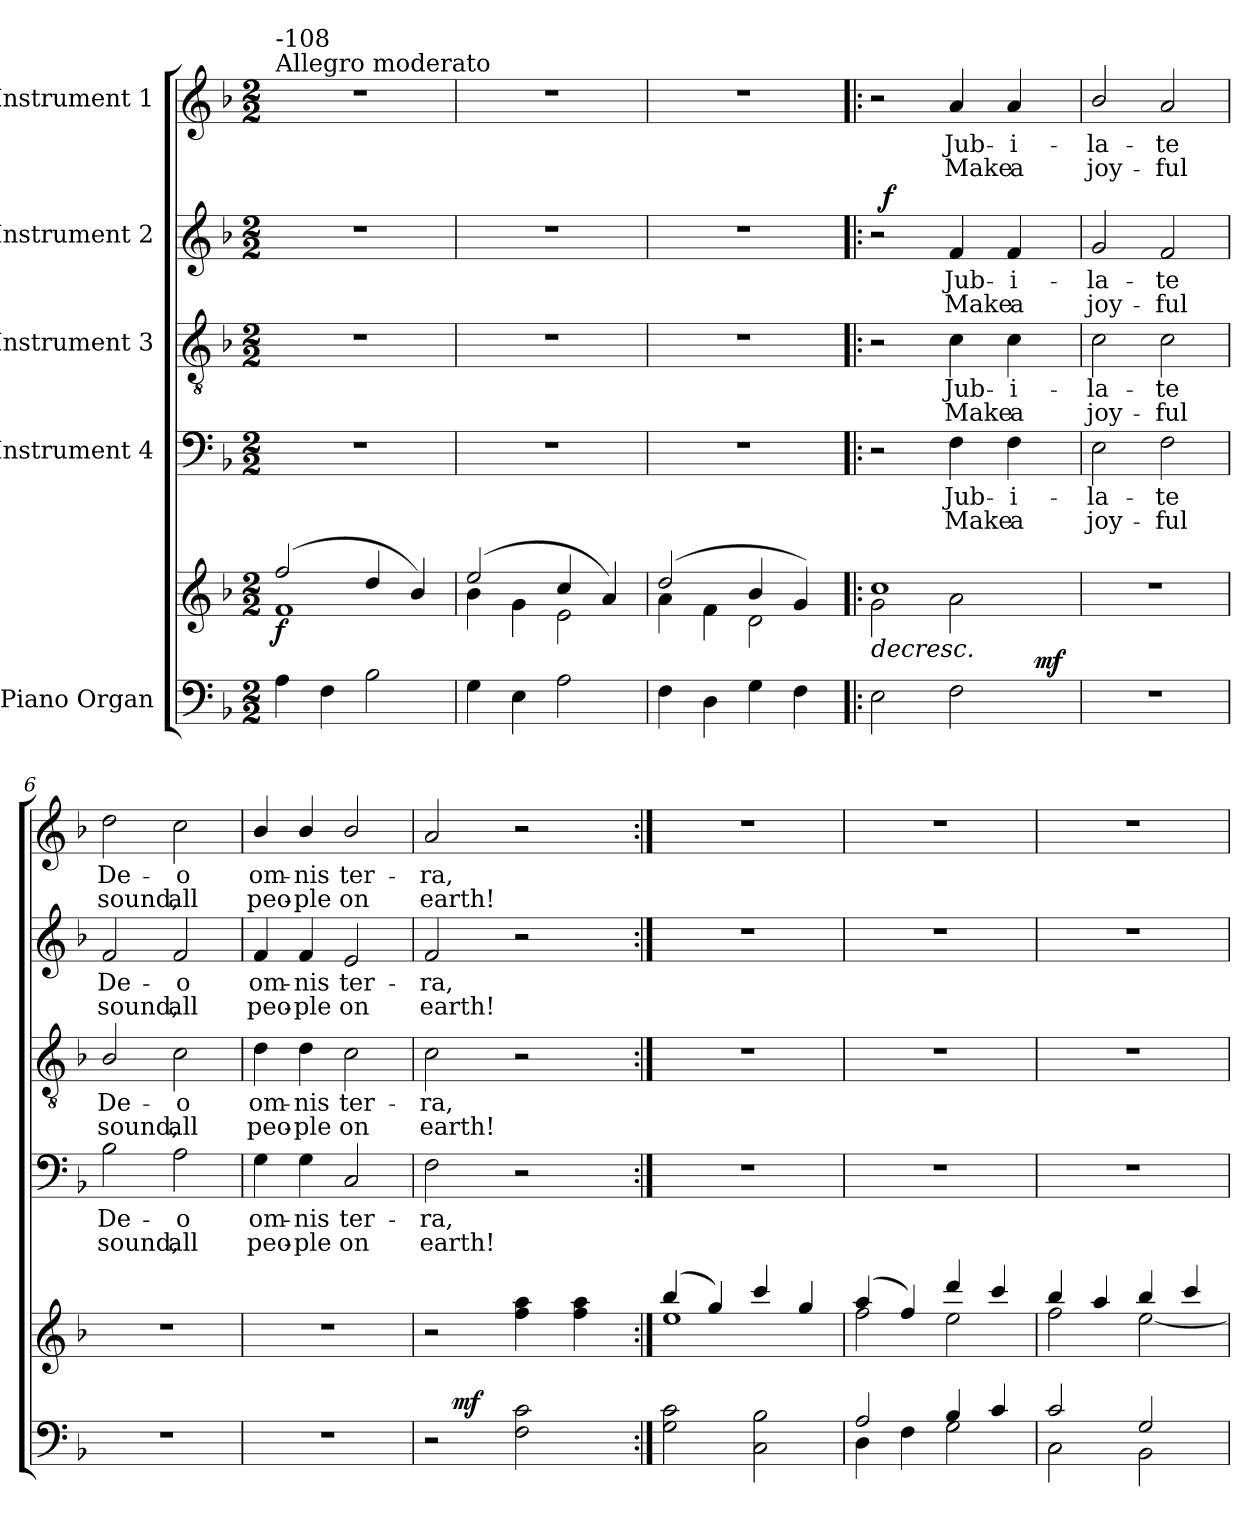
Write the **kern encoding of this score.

**kern	**kern	**dynam	**kern	**text	**text	**kern	**text	**text	**kern	**text	**text	**dynam	**kern	**text	**text
*part5	*part5	*part5	*part4	*part4	*part4	*part3	*part3	*part3	*part2	*part2	*part2	*part2	*part1	*part1	*part1
*staff6	*staff5	*staff5/6	*staff4	*staff4	*staff4	*staff3	*staff3	*staff3	*staff2	*staff2	*staff2	*staff2	*staff1	*staff1	*staff1
*I"Piano Organ	*	*	*I"Instrument 4	*	*	*I"Instrument 3	*	*	*I"Instrument 2	*	*	*	*I"Instrument 1	*	*
!!LO:PB:g=z
*stria5	*stria5	*	*stria5	*	*	*stria5	*	*	*stria5	*	*	*	*stria5	*	*
*clefF4	*clefG2	*	*clefF4	*	*	*clefGv2	*	*	*clefG2	*	*	*	*clefG2	*	*
*k[b-]	*k[b-]	*	*k[b-]	*	*	*k[b-]	*	*	*k[b-]	*	*	*	*k[b-]	*	*
*F:	*F:	*	*F:	*	*	*F:	*	*	*F:	*	*	*	*F:	*	*
*M2/2	*M2/2	*	*M2/2	*	*	*M2/2	*	*	*M2/2	*	*	*	*M2/2	*	*
*MM192	*MM192	*	*MM192	*	*	*MM192	*	*	*MM192	*	*	*	*MM192	*	*
=1	=1	=1	=1	=1	=1	=1	=1	=1	=1	=1	=1	=1	=1	=1	=1
*	*^	*	*	*	*	*	*	*	*	*	*	*	*	*	*
!	!	!	!	!	!	!	!	!	!	!	!	!	!	!LO:TX:a:t=Allegro moderato	!	!
!	!	!	!	!	!	!	!	!	!	!	!	!	!	!LO:TX:a:t=-108	!	!
!	!	!	!LO:DY:b	!	!	!	!	!	!	!	!	!	!	!	!	!
4A\	(>2ff/	1f	f	1r	.	.	1r	.	.	1r	.	.	.	1r	.	.
4F\	.	.	.	.	.	.	.	.	.	.	.	.	.	.	.	.
2B-\	4dd/	.	.	.	.	.	.	.	.	.	.	.	.	.	.	.
.	4b-/)	.	.	.	.	.	.	.	.	.	.	.	.	.	.	.
=2	=2	=2	=2	=2	=2	=2	=2	=2	=2	=2	=2	=2	=2	=2	=2	=2
4G\	(>2ee/	4b-\	.	1r	.	.	1r	.	.	1r	.	.	.	1r	.	.
4E\	.	4g\	.	.	.	.	.	.	.	.	.	.	.	.	.	.
2A\	4cc/	2e\	.	.	.	.	.	.	.	.	.	.	.	.	.	.
.	4a/)	.	.	.	.	.	.	.	.	.	.	.	.	.	.	.
=3	=3	=3	=3	=3	=3	=3	=3	=3	=3	=3	=3	=3	=3	=3	=3	=3
4F\	(>2dd/	4a\	.	1r	.	.	1r	.	.	1r	.	.	.	1r	.	.
4D\	.	4f\	.	.	.	.	.	.	.	.	.	.	.	.	.	.
4G\	4b-/	2d\	.	.	.	.	.	.	.	.	.	.	.	.	.	.
4F\	4g/)	.	.	.	.	.	.	.	.	.	.	.	.	.	.	.
=4!|:	=4!|:	=4!|:	=4!|:	=4!|:	=4!|:	=4!|:	=4!|:	=4!|:	=4!|:	=4!|:	=4!|:	=4!|:	=4!|:	=4!|:	=4!|:	=4!|:
!	!	!	!LO:HP:b	!	!	!	!	!	!	!	!	!	!	!	!	!
*^	*	*	*	*	*	*	*	*	*	*^	*	*	*	*	*	*
2E\	2ryy	1cc	2g\	>	2r	.	.	2r	.	.	2r	32ryy	.	.	.	2r	.	.
!	!	!	!	!	!	!	!	!	!	!	!	!	!	!	!LO:DY:b	!	!	!
.	.	.	.	.	.	.	.	.	.	.	.	2ryy	.	.	f	.	.	.
!	!	!	!	!	!	!LO:LY:b:cj	!LO:LY:b:cj	!	!LO:LY:b:cj	!LO:LY:b:cj	!	!	!LO:LY:b:cj	!LO:LY:b:cj	!	!	!LO:LY:b:cj	!LO:LY:b:cj
2F\	4ryy	.	2a\	.	4F\	Jub-	-Make	4c\	Jub-	-Make	4f/	.	Jub-	-Make	.	4a/	Jub-	-Make
.	.	.	.	.	.	.	.	.	.	.	.	4...ryy	.	.	.	.	.	.
!	!	!	!	!	!	!LO:LY:b:cj	!LO:LY:b:cj	!	!LO:LY:b:cj	!LO:LY:b:cj	!	!	!LO:LY:b:cj	!LO:LY:b:cj	!	!	!LO:LY:b:cj	!LO:LY:b:cj
.	16ryy	.	.	.	4F\	i-	-a	4c\	i-	-a	4f/	.	i-	-a	.	4a/	i-	-a
.	64ryy	.	.	.	.	.	.	.	.	.	.	.	.	.	.	.	.	.
!	!	!	!	!LO:DY:a=2	!	!	!	!	!	!	!	!	!	!	!	!	!	!
.	8ryy	.	.	mf	.	.	.	.	.	.	.	.	.	.	.	.	.	.
.	32.ryy	.	.	.	.	.	.	.	.	.	.	.	.	.	.	.	.	.
*	*	*v	*v	*	*	*	*	*	*	*	*	*	*	*	*	*	*	*
.	.	.	]	.	.	.	.	.	.	.	.	.	.	.	.	.	.
=5	=5	=5	=5	=5	=5	=5	=5	=5	=5	=5	=5	=5	=5	=5	=5	=5	=5
!	!	!	!	!	!LO:LY:b:cj	!LO:LY:b:cj	!	!LO:LY:b:cj	!LO:LY:b:cj	!	!	!LO:LY:b:cj	!LO:LY:b:cj	!	!	!LO:LY:b:cj	!LO:LY:b:cj
*v	*v	*	*	*	*	*	*	*	*	*v	*v	*	*	*	*	*	*
1r	1r	.	2E\	la-	-joy-	2c\	la-	-joy-	2g/	la-	-joy-	.	2b-/	la-	-joy-
!	!	!	!	!LO:LY:b:cj	!LO:LY:b:cj	!	!LO:LY:b:cj	!LO:LY:b:cj	!	!LO:LY:b:cj	!LO:LY:b:cj	!	!	!LO:LY:b:cj	!LO:LY:b:cj
.	.	.	2F\	-te	ful	2c\	-te	ful	2f/	-te	ful	.	2a/	-te	ful
!!LO:LB:g=z
=6	=6	=6	=6	=6	=6	=6	=6	=6	=6	=6	=6	=6	=6	=6	=6
!	!	!	!	!LO:LY:b:cj	!LO:LY:b:cj	!	!LO:LY:b:cj	!LO:LY:b:cj	!	!LO:LY:b:cj	!LO:LY:b:cj	!	!	!LO:LY:b:cj	!LO:LY:b:cj
1r	1r	.	2B-\	De-	-sound,	2B-/	De-	-sound,	2f/	De-	-sound,	.	2dd\	De-	-sound,
!	!	!	!	!LO:LY:b:cj	!LO:LY:b:cj	!	!LO:LY:b:cj	!LO:LY:b:cj	!	!LO:LY:b:cj	!LO:LY:b:cj	!	!	!LO:LY:b:cj	!LO:LY:b:cj
.	.	.	2A\	o	all	2c\	o	all	2f/	o	all	.	2cc\	o	all
=7	=7	=7	=7	=7	=7	=7	=7	=7	=7	=7	=7	=7	=7	=7	=7
!	!	!	!	!LO:LY:b:cj	!LO:LY:b:cj	!	!LO:LY:b:cj	!LO:LY:b:cj	!	!LO:LY:b:cj	!LO:LY:b:cj	!	!	!LO:LY:b:cj	!LO:LY:b:cj
1r	1r	.	4G\	om-	-peo-	4d\	om-	-peo-	4f/	om-	-peo-	.	4b-/	om-	-peo-
!	!	!	!	!LO:LY:b:cj	!LO:LY:b:cj	!	!LO:LY:b:cj	!LO:LY:b:cj	!	!LO:LY:b:cj	!LO:LY:b:cj	!	!	!LO:LY:b:cj	!LO:LY:b:cj
.	.	.	4G\	-nis	ple	4d\	-nis	ple	4f/	-nis	ple	.	4b-/	-nis	ple
!	!	!	!	!LO:LY:b:cj	!LO:LY:b:cj	!	!LO:LY:b:cj	!LO:LY:b:cj	!	!LO:LY:b:cj	!LO:LY:b:cj	!	!	!LO:LY:b:cj	!LO:LY:b:cj
.	.	.	2C/	ter-	-on	2c\	ter-	-on	2e/	ter-	-on	.	2b-/	ter-	-on
=8	=8	=8	=8	=8	=8	=8	=8	=8	=8	=8	=8	=8	=8	=8	=8
!	!	!	!	!LO:LY:b:cj	!LO:LY:b:cj	!	!LO:LY:b:cj	!LO:LY:b:cj	!	!LO:LY:b:cj	!LO:LY:b:cj	!	!	!LO:LY:b:cj	!LO:LY:b:cj
*^	*	*	*	*	*	*	*	*	*	*	*	*	*	*	*
2r	16ryy	2r	.	2F\	ra,	earth!	2c\	ra,	earth!	2f/	ra,	earth!	.	2a/	ra,	earth!
.	64ryy	.	.	.	.	.	.	.	.	.	.	.	.	.	.	.
!	!	!	!LO:DY:a=2	!	!	!	!	!	!	!	!	!	!	!	!	!
.	2ryy	.	mf	.	.	.	.	.	.	.	.	.	.	.	.	.
2c\ 2F\	.	4ff\ 4aa\	.	2r	.	.	2r	.	.	2r	.	.	.	2r	.	.
.	4ryy	.	.	.	.	.	.	.	.	.	.	.	.	.	.	.
.	.	4ff\ 4aa\	.	.	.	.	.	.	.	.	.	.	.	.	.	.
.	8ryy	.	.	.	.	.	.	.	.	.	.	.	.	.	.	.
.	32.ryy	.	.	.	.	.	.	.	.	.	.	.	.	.	.	.
*v	*v	*	*	*	*	*	*	*	*	*	*	*	*	*	*	*
=9:|!	=9:|!	=9:|!	=9:|!	=9:|!	=9:|!	=9:|!	=9:|!	=9:|!	=9:|!	=9:|!	=9:|!	=9:|!	=9:|!	=9:|!	=9:|!
*	*^	*	*	*	*	*	*	*	*	*	*	*	*	*	*
2c\ 2G\	(>4bb-/	1ee	.	1r	.	.	1r	.	.	1r	.	.	.	1r	.	.
.	4gg/)	.	.	.	.	.	.	.	.	.	.	.	.	.	.	.
2C\ 2B-\	4ccc/	.	.	.	.	.	.	.	.	.	.	.	.	.	.	.
.	4gg/	.	.	.	.	.	.	.	.	.	.	.	.	.	.	.
=10	=10	=10	=10	=10	=10	=10	=10	=10	=10	=10	=10	=10	=10	=10	=10	=10
*^	*	*	*	*	*	*	*	*	*	*	*	*	*	*	*	*
2A/	4D\	(>4aa/	2ff\	.	1r	.	.	1r	.	.	1r	.	.	.	1r	.	.
.	4F\	4ff/)	.	.	.	.	.	.	.	.	.	.	.	.	.	.	.
4B-/	2G\	4ddd/	2ee\	.	.	.	.	.	.	.	.	.	.	.	.	.	.
4c/	.	4ccc/	.	.	.	.	.	.	.	.	.	.	.	.	.	.	.
=11	=11	=11	=11	=11	=11	=11	=11	=11	=11	=11	=11	=11	=11	=11	=11	=11	=11
2c/	2C\	4bb-/	2ff\	.	1r	.	.	1r	.	.	1r	.	.	.	1r	.	.
.	.	4aa/	.	.	.	.	.	.	.	.	.	.	.	.	.	.	.
2G/	2BB-\	4bb-/	[>2ee\	.	.	.	.	.	.	.	.	.	.	.	.	.	.
.	.	4ccc/	.	.	.	.	.	.	.	.	.	.	.	.	.	.	.
*v	*v	*	*	*	*	*	*	*	*	*	*	*	*	*	*	*	*
*	*v	*v	*	*	*	*	*	*	*	*	*	*	*	*	*	*
=	=	=	=	=	=	=	=	=	=	=	=	=	=	=	=
*-	*-	*-	*-	*-	*-	*-	*-	*-	*-	*-	*-	*-	*-	*-	*-
